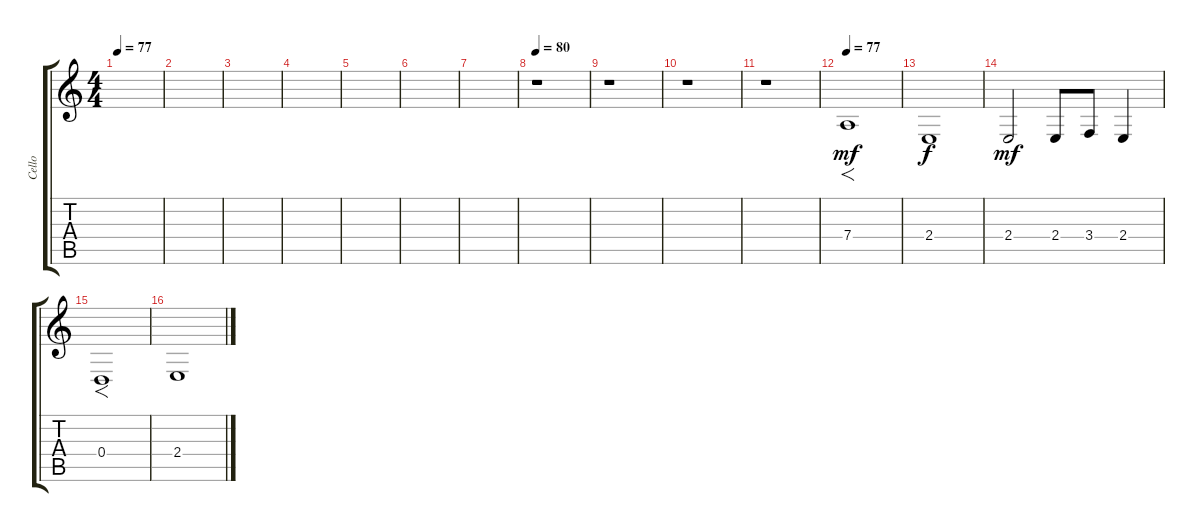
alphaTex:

\track ("Cello" "Cello") {instrument cello}
\staff {score tabs}
\tuning (E4 B3 G3 D3 A2 E2) {hide}
\ts (4 4)
\tempo 77
\clef g2
\ks c
|
|
|
|
|
|
|
\tempo 80
r.1 |
r.1 |
r.1 |
r.1 |
\tempo 77
7.4.1{f dy mf} |
2.4.1{dy f} |
2.4.2{dy mf} 2.4.8 3.4.8 2.4.4 |
0.4.1{f} |
2.4.1
